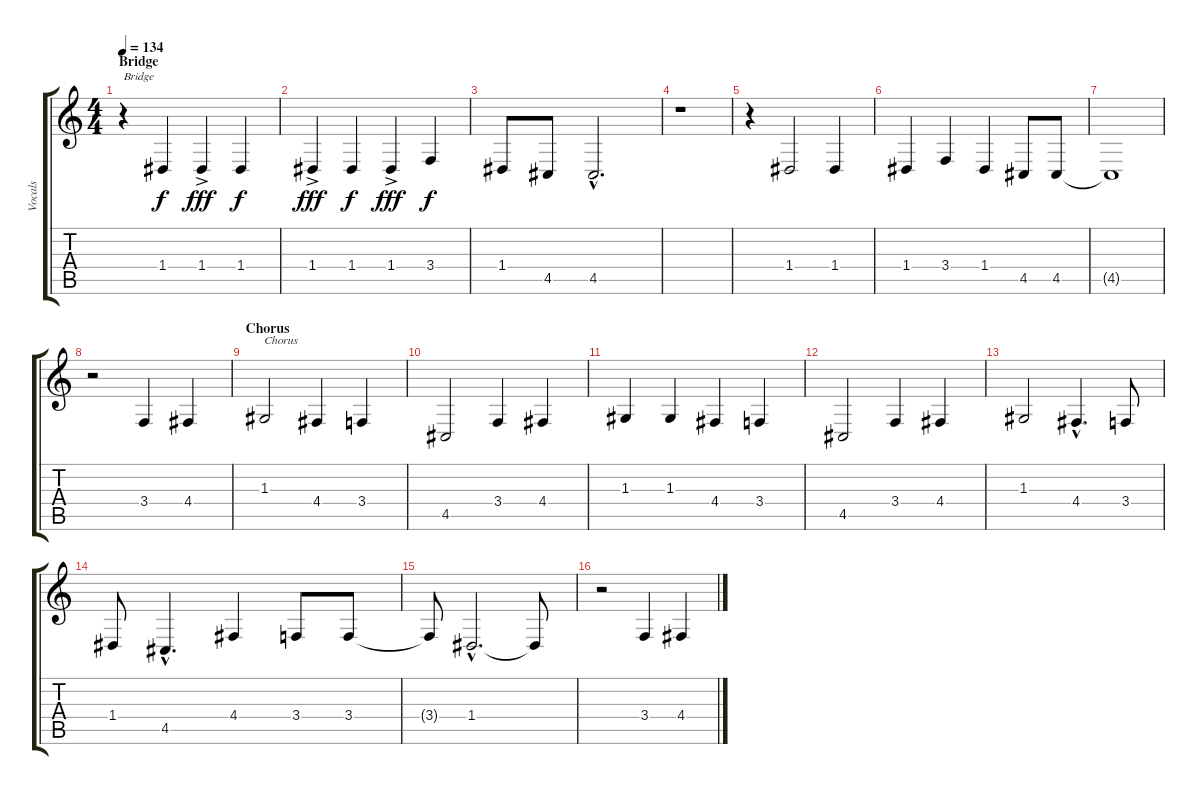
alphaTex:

\track ("Vocals" "Vocals") {instrument lead8bassandlead}
\staff {score tabs}
\tuning (E4 B3 G3 D3 A2 E2) {hide}
\ts (4 4)
\section ("" "Bridge")
\tempo 134
\clef g2
\ks c
r.4{txt "Bridge" dy f} 1.4.4 1.4{ac}.4{dy fff} 1.4.4{dy f} |
1.4{ac}.4{dy fff} 1.4.4{dy f} 1.4{ac}.4{dy fff} 3.4.4{dy f} |
1.4.8 4.5.8 4.5{hac}.2{d} |
r.1 |
r.4 1.4.2 1.4.4 |
1.4.4 3.4.4 1.4.4 4.5.8 4.5.8 |
4.5{t}.1 |
r.2 3.4.4{volume 11} 4.4.4 |
\section ("" "Chorus")
1.3.2{txt "Chorus"} 4.4.4 3.4.4 |
4.5.2 3.4.4 4.4.4 |
1.3.4 1.3.4 4.4.4 3.4.4 |
4.5.2 3.4.4 4.4.4 |
1.3.2 4.4{hac}.4{d} 3.4.8 |
1.4.8 4.5{hac}.4{d} 4.4.4 3.4.8 3.4.8 |
3.4{t}.8 1.4{hac}.2{d} 1.4{t}.8 |
r.2 3.4.4 4.4.4
